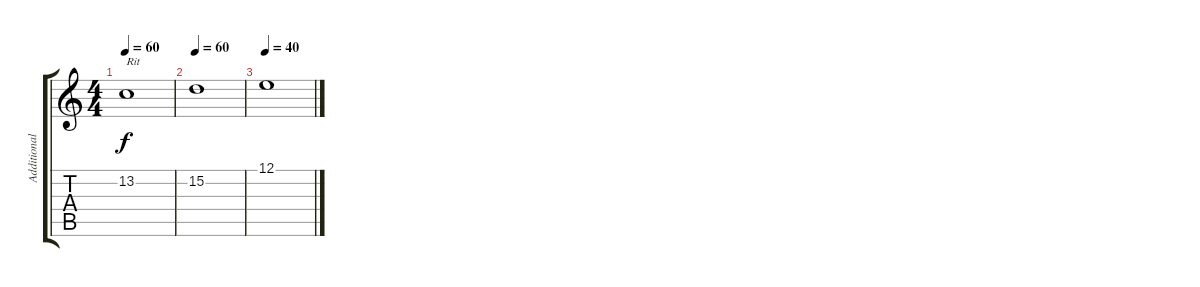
\track ("Additional Harmonizing (Glockenspiel)" "Additional") {instrument glockenspiel}
\staff {score tabs}
\tuning (E4 B3 G3 D3 A2 E2) {hide}
\ts (4 4)
\tempo 90
\tempo 60
\clef g2
\ks c
13.2.1{txt "Rit" dy f} |
\tempo 60
15.2.1 |
\tempo 40
12.1.1
